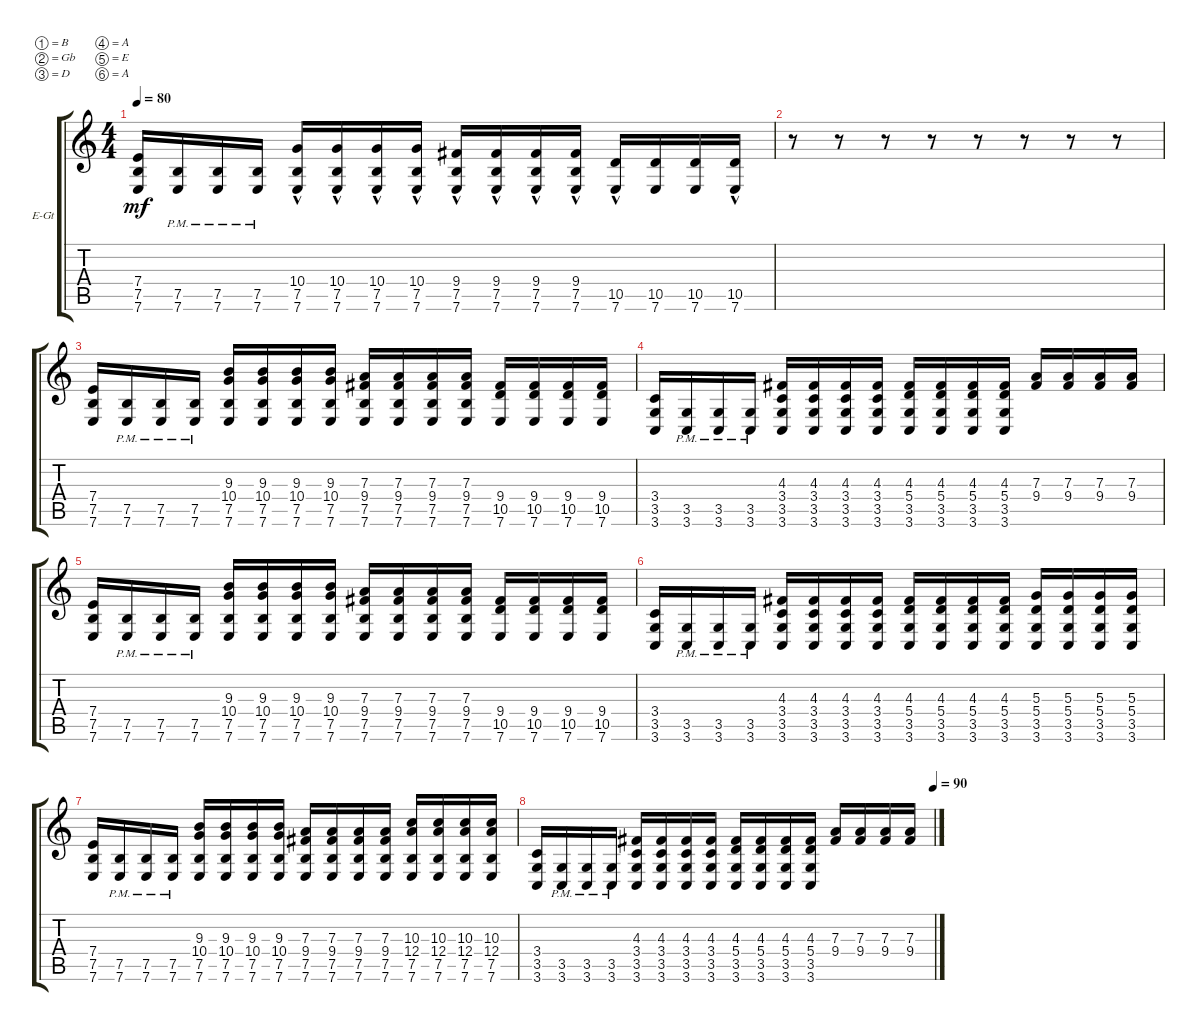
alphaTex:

\bracketExtendMode groupsimilarinstruments
\firstSystemTrackNameOrientation horizontal
\otherSystemsTrackNameOrientation horizontal
\track ("Harmony" "E-Gt") {instrument overdrivenguitar}
\staff {score tabs}
\tuning (B3 Gb3 D3 A2 E2 A1)
\ts (4 4)
\tempo 80
\clef g2
\scale
0.485477
\ks c
(7.6 7.5 7.4).16{dy mf instrument overdrivenguitar} (7.6 7.5{pm}).16 (7.6 7.5{pm}).16 (7.6 7.5{pm}).16 (10.4{hac} 7.5 7.6).16 (10.4{hac} 7.5 7.6).16 (10.4{hac} 7.5 7.6).16 (10.4{hac} 7.5 7.6).16 (9.4{hac} 7.5 7.6).16 (9.4{hac} 7.5 7.6).16 (9.4{hac} 7.5 7.6).16 (9.4{hac} 7.5 7.6).16 (7.6 10.5{hac}).16 (7.6 10.5).16 (7.6 10.5).16 (7.6 10.5{hac}).16 |
\scale
0.257261 r.8 r.8 r.8 r.8 r.8 r.8 r.8 r.8 |
\scale
0.333333 (7.6 7.5 7.4).16 (7.6 7.5{pm}).16 (7.6 7.5{pm}).16 (7.6 7.5{pm}).16 (10.4 7.5 7.6 9.3).16 (10.4 7.5 7.6 9.3).16 (10.4 7.5 7.6 9.3).16 (10.4 7.5 7.6 9.3).16 (9.4 7.5 7.6 7.3).16 (9.4 7.5 7.6 7.3).16 (9.4 7.5 7.6 7.3).16 (9.4 7.5 7.6 7.3).16 (7.6 10.5 9.4).16 (7.6 10.5 9.4).16 (7.6 10.5 9.4).16 (7.6 10.5 9.4).16 |
\scale
0.333333 (3.6 3.5 3.4).16 (3.6 3.5{pm}).16 (3.6 3.5{pm}).16 (3.6 3.5{pm}).16 (3.5 3.6 3.4 4.3).16 (3.5 3.6 4.3 3.4).16 (3.5 3.6 4.3 3.4).16 (3.5 3.6 4.3 3.4).16 (3.5 3.6 5.4 4.3).16 (3.5 3.6 4.3 5.4).16 (3.5 3.6 4.3 5.4).16 (3.5 3.6 4.3 5.4).16 (9.4 7.3).16 (9.4 7.3).16 (9.4 7.3).16 (9.4 7.3).16 |
(7.6 7.5 7.4).16 (7.6 7.5{pm}).16 (7.6 7.5{pm}).16 (7.6 7.5{pm}).16 (10.4 7.5 7.6 9.3).16 (10.4 7.5 7.6 9.3).16 (10.4 7.5 7.6 9.3).16 (10.4 7.5 7.6 9.3).16 (9.4 7.5 7.6 7.3).16 (9.4 7.5 7.6 7.3).16 (9.4 7.5 7.6 7.3).16 (9.4 7.5 7.6 7.3).16 (7.6 10.5 9.4).16 (7.6 10.5 9.4).16 (7.6 10.5 9.4).16 (7.6 10.5 9.4).16 |
(3.6 3.5 3.4).16 (3.6 3.5{pm}).16 (3.6 3.5{pm}).16 (3.6 3.5{pm}).16 (3.5 3.6 3.4 4.3).16 (3.5 3.6 4.3 3.4).16 (3.5 3.6 4.3 3.4).16 (3.5 3.6 4.3 3.4).16 (3.5 3.6 5.4 4.3).16 (3.5 3.6 4.3 5.4).16 (3.5 3.6 4.3 5.4).16 (3.5 3.6 4.3 5.4).16 (3.5 3.6 5.4 5.3).16 (3.5 3.6 5.3 5.4).16 (3.5 3.6 5.3 5.4).16 (3.5 3.6 5.3 5.4).16 |
(7.6 7.5 7.4).16 (7.6 7.5{pm}).16 (7.6 7.5{pm}).16 (7.6 7.5{pm}).16 (10.4 7.5 7.6 9.3).16 (10.4 7.5 7.6 9.3).16 (10.4 7.5 7.6 9.3).16 (10.4 7.5 7.6 9.3).16 (9.4 7.5 7.6 7.3).16 (9.4 7.5 7.6 7.3).16 (9.4 7.5 7.6 7.3).16 (9.4 7.5 7.6 7.3).16 (12.4 10.3 7.6 7.5).16 (12.4 10.3 7.6 7.5).16 (12.4 10.3 7.6 7.5).16 (12.4 10.3 7.6 7.5).16 |
\tempo (90 1)
(3.6 3.5 3.4).16 (3.6 3.5{pm}).16 (3.6 3.5{pm}).16 (3.6 3.5{pm}).16 (3.5 3.6 3.4 4.3).16 (3.5 3.6 4.3 3.4).16 (3.5 3.6 4.3 3.4).16 (3.5 3.6 4.3 3.4).16 (3.5 3.6 5.4 4.3).16 (3.5 3.6 4.3 5.4).16 (3.5 3.6 4.3 5.4).16 (3.5 3.6 4.3 5.4).16 (9.4 7.3).16 (9.4 7.3).16 (9.4 7.3).16 (9.4 7.3).16 |
\scale
0.333333 |
\scale
0.333333 |
\scale
0.333333 |
\scale
0.333333 |
\scale
0.333333 |
\scale
0.333333 |
\scale
0.333333 |
\scale
0.333333
